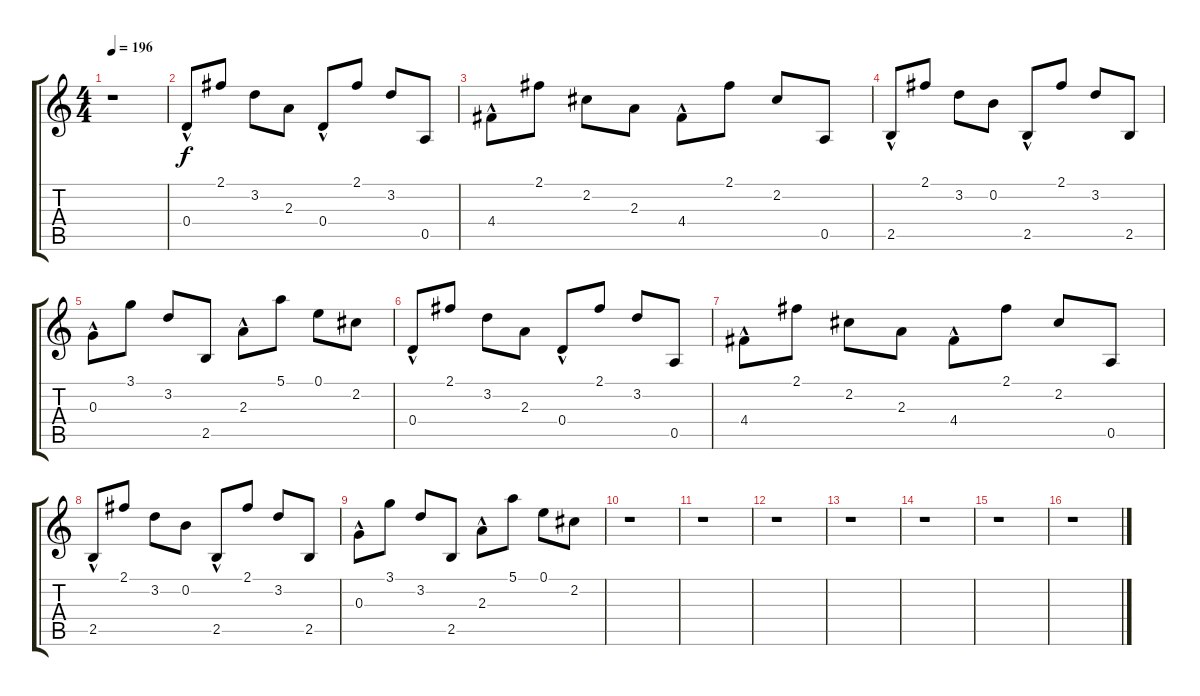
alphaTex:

\track "" {instrument acousticguitarnylon}
\staff {score tabs}
\tuning (E4 B3 G3 D3 A2 E2) {hide}
\ts (4 4)
\tempo 196
\clef g2
\ks c
r.1{dy f instrument acousticguitarnylon} |
0.4{hac}.8 2.1.8 3.2.8 2.3.8 0.4{hac}.8 2.1.8 3.2.8 0.5.8 |
4.4{hac}.8 2.1.8 2.2.8 2.3.8 4.4{hac}.8 2.1.8 2.2.8 0.5.8 |
2.5{hac}.8 2.1.8 3.2.8 0.2.8 2.5{hac}.8 2.1.8 3.2.8 2.5.8 |
0.3{hac}.8 3.1.8 3.2.8 2.5.8 2.3{hac}.8 5.1.8 0.1.8 2.2.8 |
0.4{hac}.8 2.1.8 3.2.8 2.3.8 0.4{hac}.8 2.1.8 3.2.8 0.5.8 |
4.4{hac}.8 2.1.8 2.2.8 2.3.8 4.4{hac}.8 2.1.8 2.2.8 0.5.8 |
2.5{hac}.8 2.1.8 3.2.8 0.2.8 2.5{hac}.8 2.1.8 3.2.8 2.5.8 |
0.3{hac}.8 3.1.8 3.2.8 2.5.8 2.3{hac}.8 5.1.8 0.1.8 2.2.8 |
r.1 |
r.1 |
r.1 |
r.1 |
r.1 |
r.1 |
r.1
